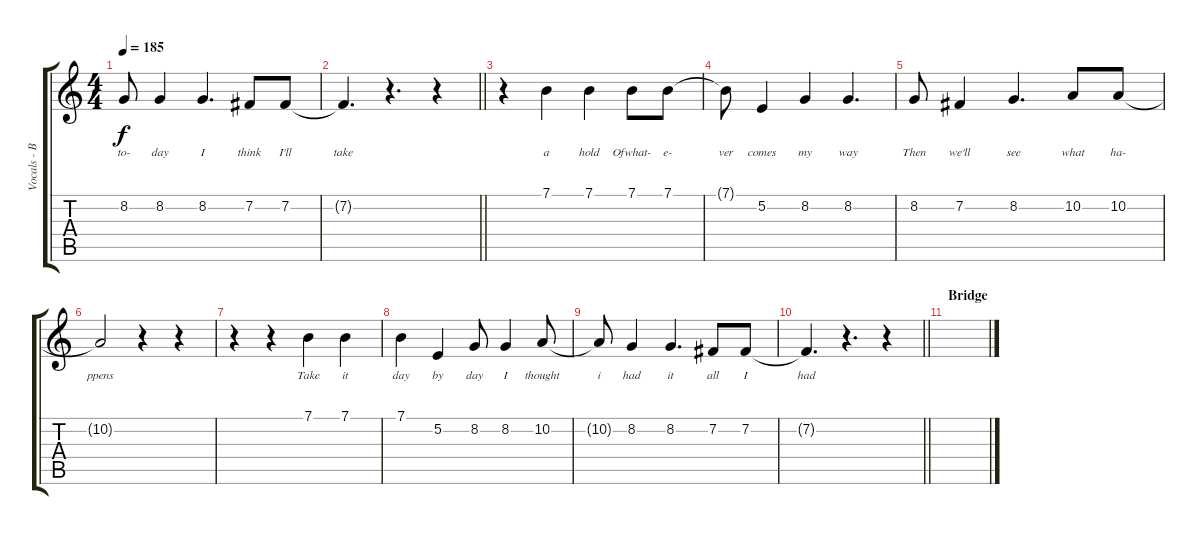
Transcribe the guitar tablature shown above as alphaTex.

\track ("Vocals - Bruce" "Vocals - B") {instrument lead2sawtooth}
\staff {score tabs}
\tuning (E4 B3 G3 D3 A2 E2) {hide}
\ts (4 4)
\tempo 185
\clef g2
\ks c
8.2{t}.8{lyrics (0 "to-") lyrics (1 "") lyrics (2 "") lyrics (3 "") lyrics (4 "") dy f} 8.2.4{lyrics (0 "day") lyrics (1 "") lyrics (2 "") lyrics (3 "") lyrics (4 "")} 8.2.4{d lyrics (0 "I") lyrics (1 "") lyrics (2 "") lyrics (3 "") lyrics (4 "")} 7.2.8{lyrics (0 "think") lyrics (1 "") lyrics (2 "") lyrics (3 "") lyrics (4 "")} 7.2.8{lyrics (0 "I'll") lyrics (1 "") lyrics (2 "") lyrics (3 "") lyrics (4 "")} |
\barLineRight lightlight
7.2{t}.4{d lyrics (0 "take") lyrics (1 "") lyrics (2 "") lyrics (3 "") lyrics (4 "")} r.4{d} r.4 |
\section ("" "")
r.4 7.1.4{lyrics (0 "a") lyrics (1 "") lyrics (2 "") lyrics (3 "") lyrics (4 "")} 7.1.4{lyrics (0 "hold") lyrics (1 "") lyrics (2 "") lyrics (3 "") lyrics (4 "")} 7.1.8{lyrics (0 "Ofwhat-") lyrics (1 "") lyrics (2 "") lyrics (3 "") lyrics (4 "")} 7.1.8{lyrics (0 "e-") lyrics (1 "") lyrics (2 "") lyrics (3 "") lyrics (4 "")} |
7.1{t}.8{lyrics (0 "ver") lyrics (1 "") lyrics (2 "") lyrics (3 "") lyrics (4 "")} 5.2.4{lyrics (0 "comes") lyrics (1 "") lyrics (2 "") lyrics (3 "") lyrics (4 "")} 8.2.4{lyrics (0 "my") lyrics (1 "") lyrics (2 "") lyrics (3 "") lyrics (4 "")} 8.2.4{d lyrics (0 "way") lyrics (1 "") lyrics (2 "") lyrics (3 "") lyrics (4 "")} |
8.2.8{lyrics (0 "Then") lyrics (1 "") lyrics (2 "") lyrics (3 "") lyrics (4 "")} 7.2.4{lyrics (0 "we'll") lyrics (1 "") lyrics (2 "") lyrics (3 "") lyrics (4 "")} 8.2.4{d lyrics (0 "see") lyrics (1 "") lyrics (2 "") lyrics (3 "") lyrics (4 "")} 10.2.8{lyrics (0 "what") lyrics (1 "") lyrics (2 "") lyrics (3 "") lyrics (4 "")} 10.2.8{lyrics (0 "ha-") lyrics (1 "") lyrics (2 "") lyrics (3 "") lyrics (4 "")} |
10.2{t}.2{lyrics (0 "ppens") lyrics (1 "") lyrics (2 "") lyrics (3 "") lyrics (4 "")} r.4 r.4 |
r.4 r.4 7.1.4{lyrics (0 "Take") lyrics (1 "") lyrics (2 "") lyrics (3 "") lyrics (4 "")} 7.1.4{lyrics (0 "it") lyrics (1 "") lyrics (2 "") lyrics (3 "") lyrics (4 "")} |
7.1.4{lyrics (0 "day") lyrics (1 "") lyrics (2 "") lyrics (3 "") lyrics (4 "")} 5.2.4{lyrics (0 "by") lyrics (1 "") lyrics (2 "") lyrics (3 "") lyrics (4 "")} 8.2.8{lyrics (0 "day") lyrics (1 "") lyrics (2 "") lyrics (3 "") lyrics (4 "")} 8.2.4{lyrics (0 "I") lyrics (1 "") lyrics (2 "") lyrics (3 "") lyrics (4 "")} 10.2.8{lyrics (0 "thought") lyrics (1 "") lyrics (2 "") lyrics (3 "") lyrics (4 "")} |
10.2{t}.8{lyrics (0 "i") lyrics (1 "") lyrics (2 "") lyrics (3 "") lyrics (4 "")} 8.2.4{lyrics (0 "had") lyrics (1 "") lyrics (2 "") lyrics (3 "") lyrics (4 "")} 8.2.4{d lyrics (0 "it") lyrics (1 "") lyrics (2 "") lyrics (3 "") lyrics (4 "")} 7.2.8{lyrics (0 "all") lyrics (1 "") lyrics (2 "") lyrics (3 "") lyrics (4 "")} 7.2.8{lyrics (0 "I") lyrics (1 "") lyrics (2 "") lyrics (3 "") lyrics (4 "")} |
\barLineRight lightlight
7.2{t}.4{d lyrics (0 "had") lyrics (1 "") lyrics (2 "") lyrics (3 "") lyrics (4 "")} r.4{d} r.4 |
\section ("" "Bridge")
